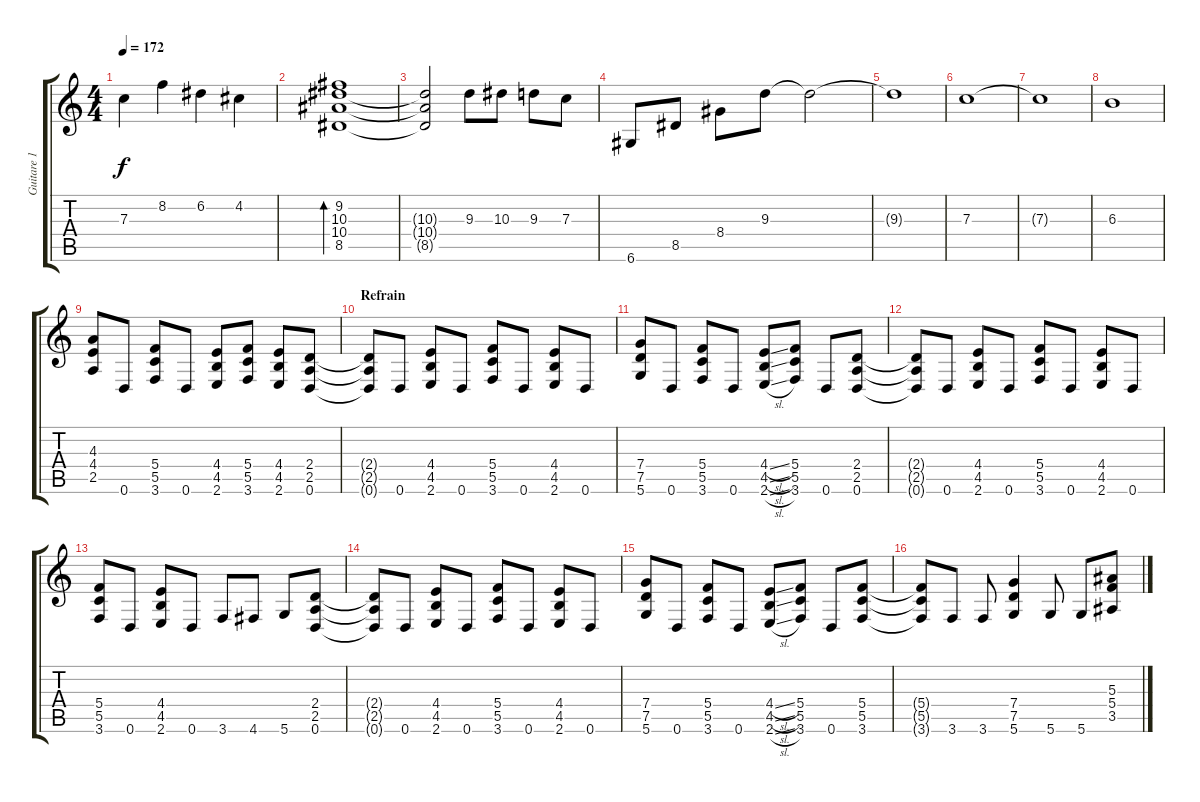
\track ("Guitare 1" "Guitare 1") {instrument distortionguitar}
\staff {score tabs}
\tuning (D4 A3 F3 C3 G2 D2) {hide}
\ts (4 4)
\tempo 172
\clef g2
\ks c
7.3{t}.4{dy f} 8.2.4 6.2.4 4.2.4 |
(9.2 10.3 10.4 8.5).1{bd 480} |
(10.3{t} 10.4{t} 8.5{t}).2 9.3.8 10.3.8 9.3.8 7.3.8 |
6.6.8 8.5.8 8.4.8 9.3.8 9.3{t}.2 |
9.3{t}.1 |
7.3.1 |
7.3{t}.1 |
6.3.1 |
(4.3 4.4 2.5).8 0.6.8 (5.4 5.5 3.6).8 0.6.8 (4.4 4.5 2.6).8 (5.4 5.5 3.6).8 (4.4 4.5 2.6).8 (2.4 2.5 0.6).8 |
\section ("" "Refrain")
(2.4{t} 2.5{t} 0.6{t}).8 0.6.8 (4.4 4.5 2.6).8 0.6.8 (5.4 5.5 3.6).8 0.6.8 (4.4 4.5 2.6).8 0.6.8 |
(7.4 7.5 5.6).8 0.6.8 (5.4 5.5 3.6).8 0.6.8 (4.4{sl} 4.5{sl} 2.6{sl}).8 (5.4 5.5 3.6).8 0.6.8 (2.4 2.5 0.6).8 |
(2.4{t} 2.5{t} 0.6{t}).8 0.6.8 (4.4 4.5 2.6).8 0.6.8 (5.4 5.5 3.6).8 0.6.8 (4.4 4.5 2.6).8 0.6.8 |
(5.4 5.5 3.6).8 0.6.8 (4.4 4.5 2.6).8 0.6.8 3.6.8 4.6.8 5.6.8 (2.4 2.5 0.6).8 |
(2.4{t} 2.5{t} 0.6{t}).8 0.6.8 (4.4 4.5 2.6).8 0.6.8 (5.4 5.5 3.6).8 0.6.8 (4.4 4.5 2.6).8 0.6.8 |
(7.4 7.5 5.6).8 0.6.8 (5.4 5.5 3.6).8 0.6.8 (4.4{sl} 4.5{sl} 2.6{sl}).8 (5.4 5.5 3.6).8 0.6.8 (5.4 5.5 3.6).8 |
(5.4{t} 5.5{t} 3.6{t}).8 3.6.8 3.6.8 (7.4 7.5 5.6).4 5.6.8 5.6.8 (5.3 5.4 3.5).8
